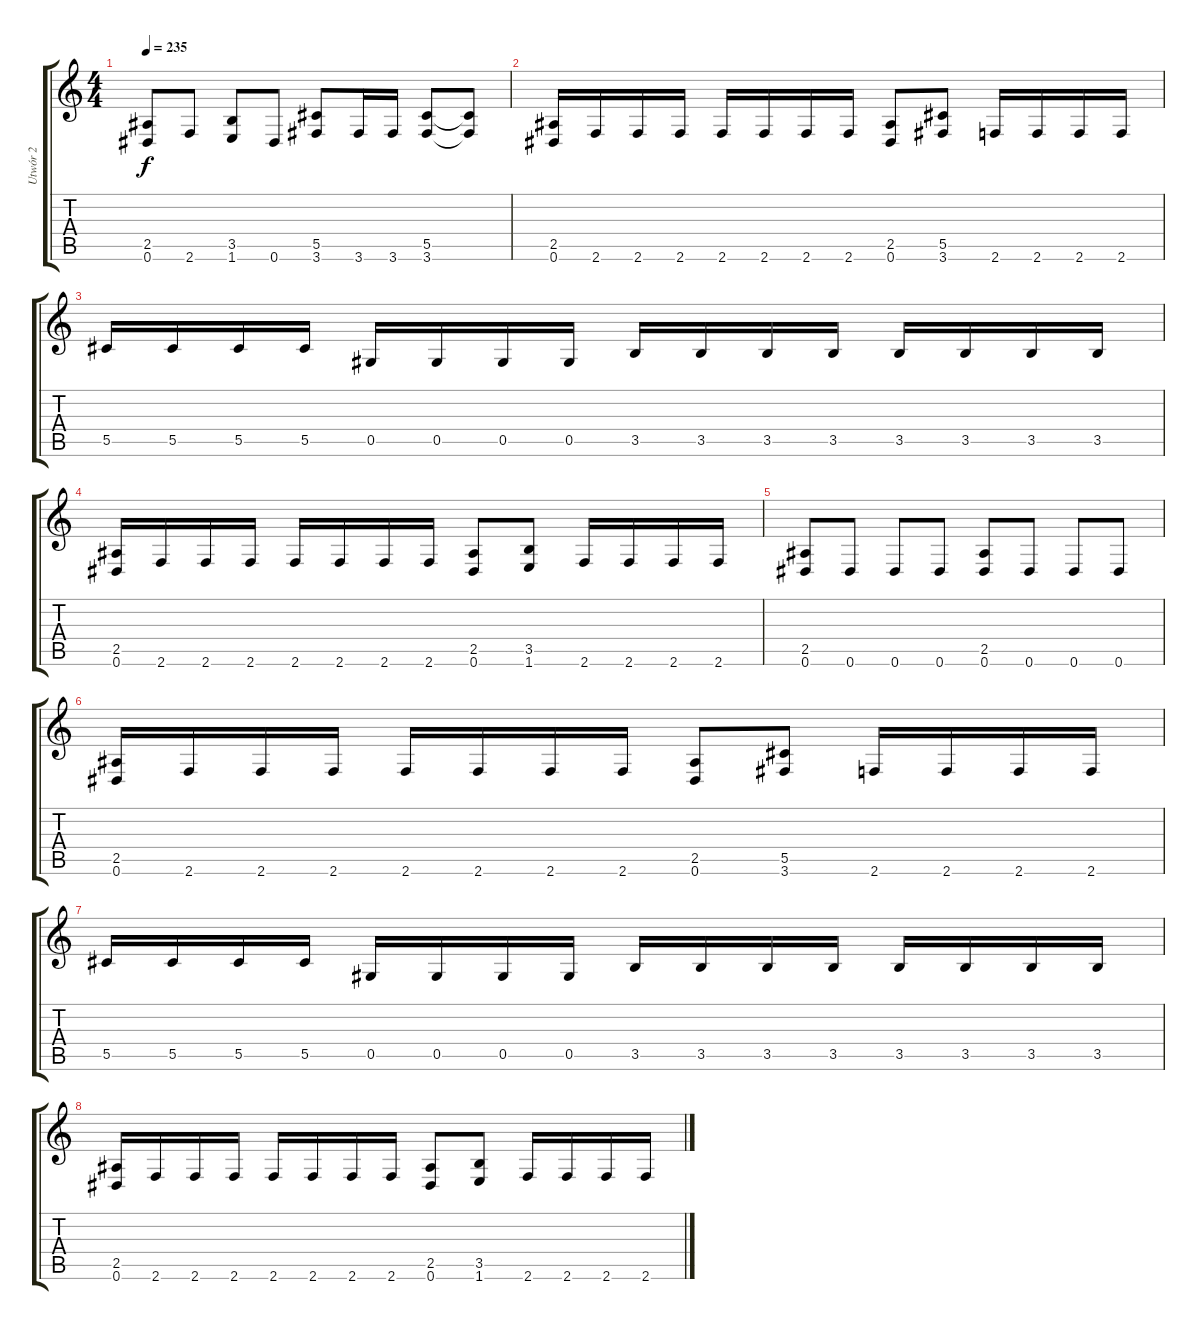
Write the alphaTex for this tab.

\track ("Utwór 2" "Utwór 2") {instrument distortionguitar}
\staff {score tabs}
\tuning (Eb4 Bb3 Gb3 Db3 Ab2 Eb2) {hide}
\ts (4 4)
\tempo 235
\clef g2
\ks c
(2.5 0.6).8{dy f} 2.6.8 (3.5 1.6).8 0.6.8 (5.5 3.6).8 3.6.16 3.6.16 (5.5 3.6).8 (5.5{t} 3.6{t}).8 |
(2.5 0.6).16 2.6.16 2.6.16 2.6.16 2.6.16 2.6.16 2.6.16 2.6.16 (2.5 0.6).8 (5.5 3.6).8 2.6.16 2.6.16 2.6.16 2.6.16 |
5.5.16 5.5.16 5.5.16 5.5.16 0.5.16 0.5.16 0.5.16 0.5.16 3.5.16 3.5.16 3.5.16 3.5.16 3.5.16 3.5.16 3.5.16 3.5.16 |
(2.5 0.6).16 2.6.16 2.6.16 2.6.16 2.6.16 2.6.16 2.6.16 2.6.16 (2.5 0.6).8 (3.5 1.6).8 2.6.16 2.6.16 2.6.16 2.6.16 |
(2.5 0.6).8 0.6.8 0.6.8 0.6.8 (2.5 0.6).8 0.6.8 0.6.8 0.6.8 |
(2.5 0.6).16 2.6.16 2.6.16 2.6.16 2.6.16 2.6.16 2.6.16 2.6.16 (2.5 0.6).8 (5.5 3.6).8 2.6.16 2.6.16 2.6.16 2.6.16 |
5.5.16 5.5.16 5.5.16 5.5.16 0.5.16 0.5.16 0.5.16 0.5.16 3.5.16 3.5.16 3.5.16 3.5.16 3.5.16 3.5.16 3.5.16 3.5.16 |
(2.5 0.6).16 2.6.16 2.6.16 2.6.16 2.6.16 2.6.16 2.6.16 2.6.16 (2.5 0.6).8 (3.5 1.6).8 2.6.16 2.6.16 2.6.16 2.6.16
